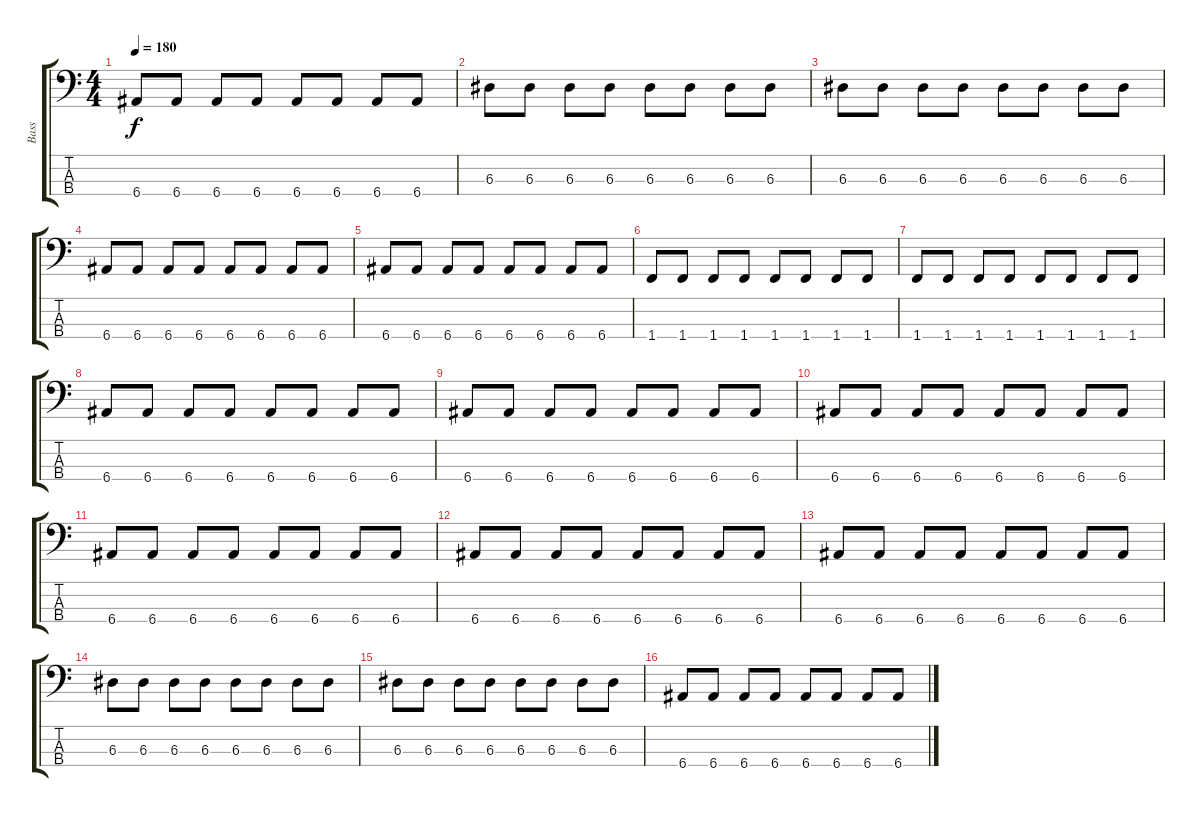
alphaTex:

\track ("Bass" "Bass") {instrument electricbassfinger}
\staff {score tabs}
\tuning (G2 D2 A1 E1) {hide}
\ts (4 4)
\tempo 180
\clef f4
\ks c
6.4.8{dy f} 6.4.8 6.4.8 6.4.8 6.4.8 6.4.8 6.4.8 6.4.8 |
6.3.8 6.3.8 6.3.8 6.3.8 6.3.8 6.3.8 6.3.8 6.3.8 |
6.3.8 6.3.8 6.3.8 6.3.8 6.3.8 6.3.8 6.3.8 6.3.8 |
6.4.8 6.4.8 6.4.8 6.4.8 6.4.8 6.4.8 6.4.8 6.4.8 |
6.4.8 6.4.8 6.4.8 6.4.8 6.4.8 6.4.8 6.4.8 6.4.8 |
1.4.8 1.4.8 1.4.8 1.4.8 1.4.8 1.4.8 1.4.8 1.4.8 |
1.4.8 1.4.8 1.4.8 1.4.8 1.4.8 1.4.8 1.4.8 1.4.8 |
6.4.8 6.4.8 6.4.8 6.4.8 6.4.8 6.4.8 6.4.8 6.4.8 |
6.4.8 6.4.8 6.4.8 6.4.8 6.4.8 6.4.8 6.4.8 6.4.8 |
6.4.8 6.4.8 6.4.8 6.4.8 6.4.8 6.4.8 6.4.8 6.4.8 |
6.4.8 6.4.8 6.4.8 6.4.8 6.4.8 6.4.8 6.4.8 6.4.8 |
6.4.8 6.4.8 6.4.8 6.4.8 6.4.8 6.4.8 6.4.8 6.4.8 |
6.4.8 6.4.8 6.4.8 6.4.8 6.4.8 6.4.8 6.4.8 6.4.8 |
6.3.8 6.3.8 6.3.8 6.3.8 6.3.8 6.3.8 6.3.8 6.3.8 |
6.3.8 6.3.8 6.3.8 6.3.8 6.3.8 6.3.8 6.3.8 6.3.8 |
6.4.8 6.4.8 6.4.8 6.4.8 6.4.8 6.4.8 6.4.8 6.4.8
